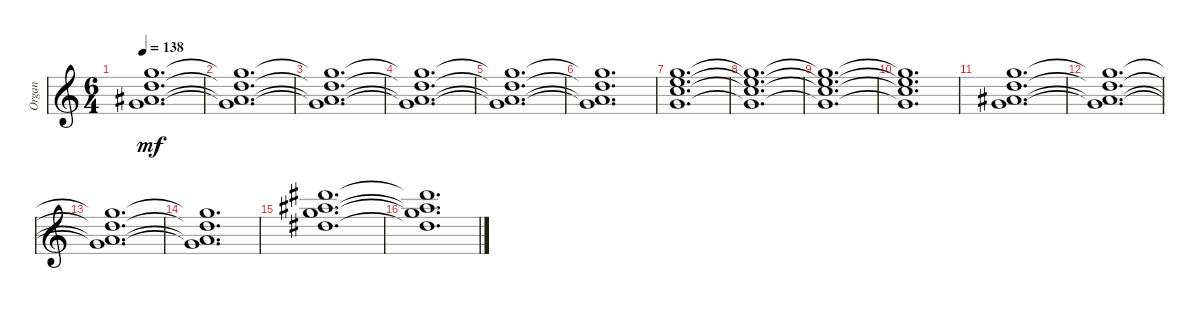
\track ("Organ" "Organ") {instrument drawbarorgan}
\staff {score}
\tuning (E4 B3 G3 D3 A2 E2) {hide}
\ts (6 4)
\tempo 138
\clef g2
\ks c
(15.1{t} 15.2{t} 15.3{t} 17.4{t}).1{d dy mf} |
(15.1{t} 15.2{t} 15.3{t} 17.4{t}).1{d} |
(15.1{t} 15.2{t} 15.3{t} 17.4{t}).1{d} |
(15.1{t} 15.2{t} 15.3{t} 17.4{t}).1{d} |
(15.1{t} 15.2{t} 15.3{t} 17.4{t}).1{d} |
(15.1{t} 15.2{t} 15.3{t} 17.4{t}).1{d} |
(15.1 17.2 17.3 17.4).1{d} |
(15.1{t} 17.2{t} 17.3{t} 17.4{t}).1{d} |
(15.1{t} 17.2{t} 17.3{t} 17.4{t}).1{d} |
(15.1{t} 17.2{t} 17.3{t} 17.4{t}).1{d} |
(15.1 15.2 15.3 17.4).1{d} |
(15.1{t} 15.2{t} 15.3{t} 17.4{t}).1{d} |
(15.1{t} 15.2{t} 15.3{t} 17.4{t}).1{d} |
(15.1{t} 15.2{t} 15.3{t} 17.4{t}).1{d} |
(23.1 23.2 24.3 25.4).1{d} |
(23.1{t} 23.2{t} 24.3{t} 25.4{t}).1{d}
